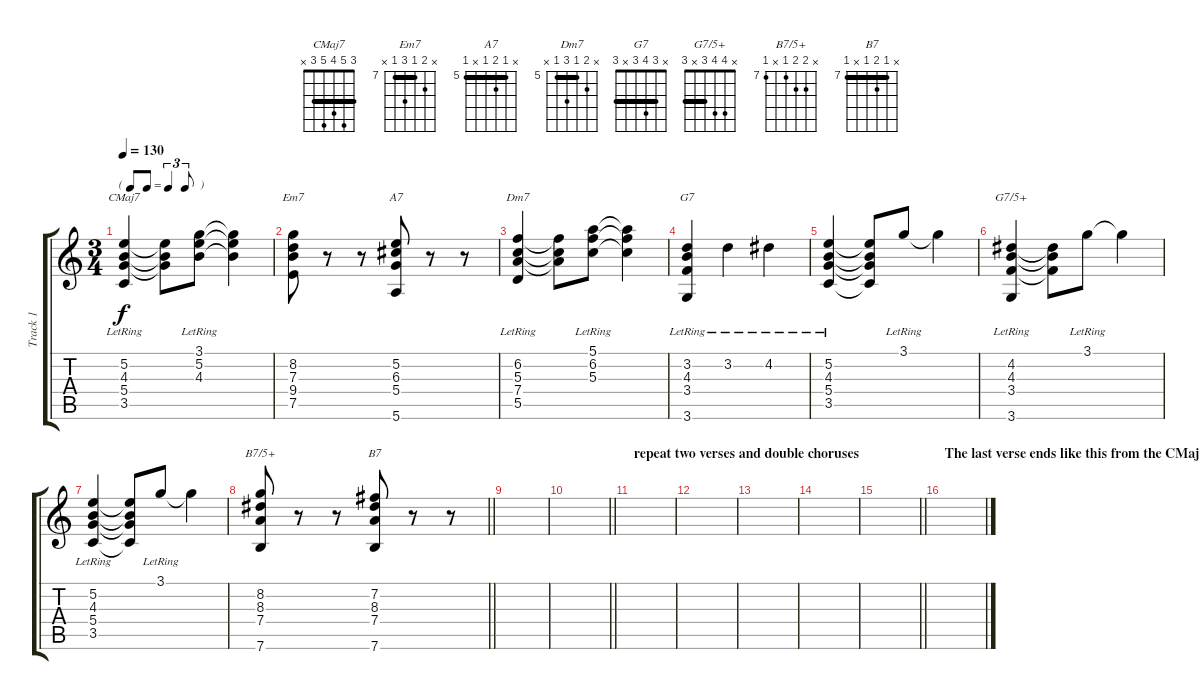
\track ("Track 1" "Track 1") {instrument acousticguitarsteel}
\staff {score tabs}
\tuning (E4 B3 G3 D3 A2 E2) {hide}
\chord ("CMaj7" 3 5 4 5 3 x) {barre 3}
\chord ("Em7" x 8 7 9 7 x) {firstfret 7 barre 7}
\chord ("A7" x 5 6 5 x 5) {firstfret 5 barre 5}
\chord ("Dm7" x 6 5 7 5 x) {firstfret 5 barre 5}
\chord ("G7" x 3 4 3 x 3) {barre 3}
\chord ("G7/5+" x 4 4 3 x 3) {barre 3}
\chord ("B7/5+" x 8 8 7 x 7) {firstfret 7}
\chord ("B7" x 7 8 7 x 7) {firstfret 7 barre 7}
\ts (3 4)
\tf triplet8th
\tempo 130
\clef g2
\ks c
(5.2{lr} 4.3{lr} 5.4{lr} 3.5{lr}).4{ch "CMaj7" dy f} (5.2{t} 4.3{t} 5.4{t}).8 (3.1{lr} 5.2{lr} 4.3{lr}).8 (3.1{t} 5.2{t} 4.3{t}).4 |
(8.2 7.3 9.4 7.5).8{ch "Em7"} r.8 r.8 (5.2 6.3 5.4 5.6).8{ch "A7"} r.8 r.8 |
(6.2{lr} 5.3{lr} 7.4{lr} 5.5{lr}).4{ch "Dm7"} (6.2{t} 5.3{t} 7.4{t}).8 (5.1{lr} 6.2{lr} 5.3{lr}).8 (5.1{t} 6.2{t} 5.3{t}).4 |
(3.2{lr} 4.3{lr} 3.4{lr} 3.6{lr}).4{ch "G7"} 3.2{lr}.4 4.2{lr}.4 |
(5.2{lr} 4.3{lr} 5.4{lr} 3.5{lr}).4 (5.2{t} 4.3{t} 5.4{t} 3.5{t}).8 3.1{lr}.8 3.1{t}.4 |
(4.2{lr} 4.3{lr} 3.4{lr} 3.6{lr}).4{ch "G7/5+"} (4.2{t} 4.3{t} 3.4{t}).8 3.1{lr}.8 3.1{t}.4 |
(5.2{lr} 4.3{lr} 5.4{lr} 3.5{lr}).4 (5.2{t} 4.3{t} 5.4{t} 3.5{t}).8 3.1{lr}.8 3.1{t}.4 |
\barLineRight lightlight
(8.2 8.3 7.4 7.6).8{ch "B7/5+"} r.8 r.8 (7.2 8.3 7.4 7.6).8{ch "B7"} r.8 r.8 |
\section ("" "")
|
\barLineRight lightlight
|
\section ("" "repeat two verses and double choruses")
|
|
|
|
\barLineRight lightlight
|
\section ("" "The last verse ends like this from the CMaj7:")
